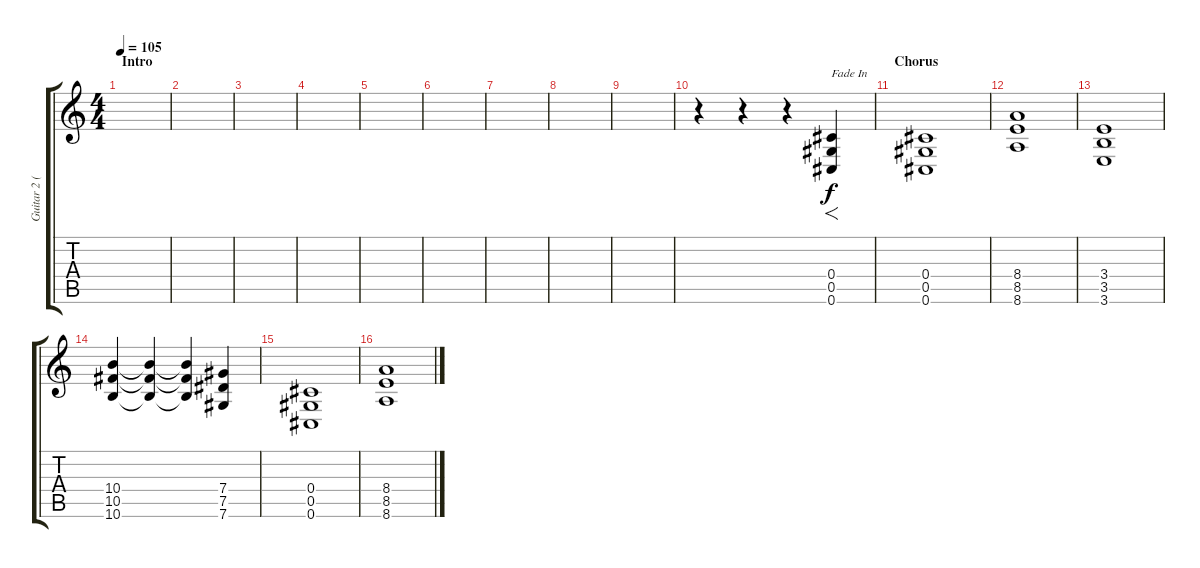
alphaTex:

\track ("Guitar 2 (Mike Shinoda)" "Guitar 2 (") {instrument distortionguitar}
\staff {score tabs}
\tuning (Eb4 Bb3 Gb3 Db3 Ab2 Db2) {hide}
\ts (4 4)
\section ("" "Intro")
\tempo 105
\clef g2
\ks c
|
|
|
|
|
|
|
|
|
r.4 r.4 r.4 (0.4 0.5 0.6).4{f txt "Fade In" volume 12} |
\section ("" "Chorus")
(0.4 0.5 0.6).1{volume 16} |
(8.4 8.5 8.6).1 |
(3.4 3.5 3.6).1 |
(10.4 10.5 10.6).4 (10.4{t} 10.5{t} 10.6{t}).4 (10.4{t} 10.5{t} 10.6{t}).4 (7.4 7.5 7.6).4 |
(0.4 0.5 0.6).1 |
(8.4 8.5 8.6).1
